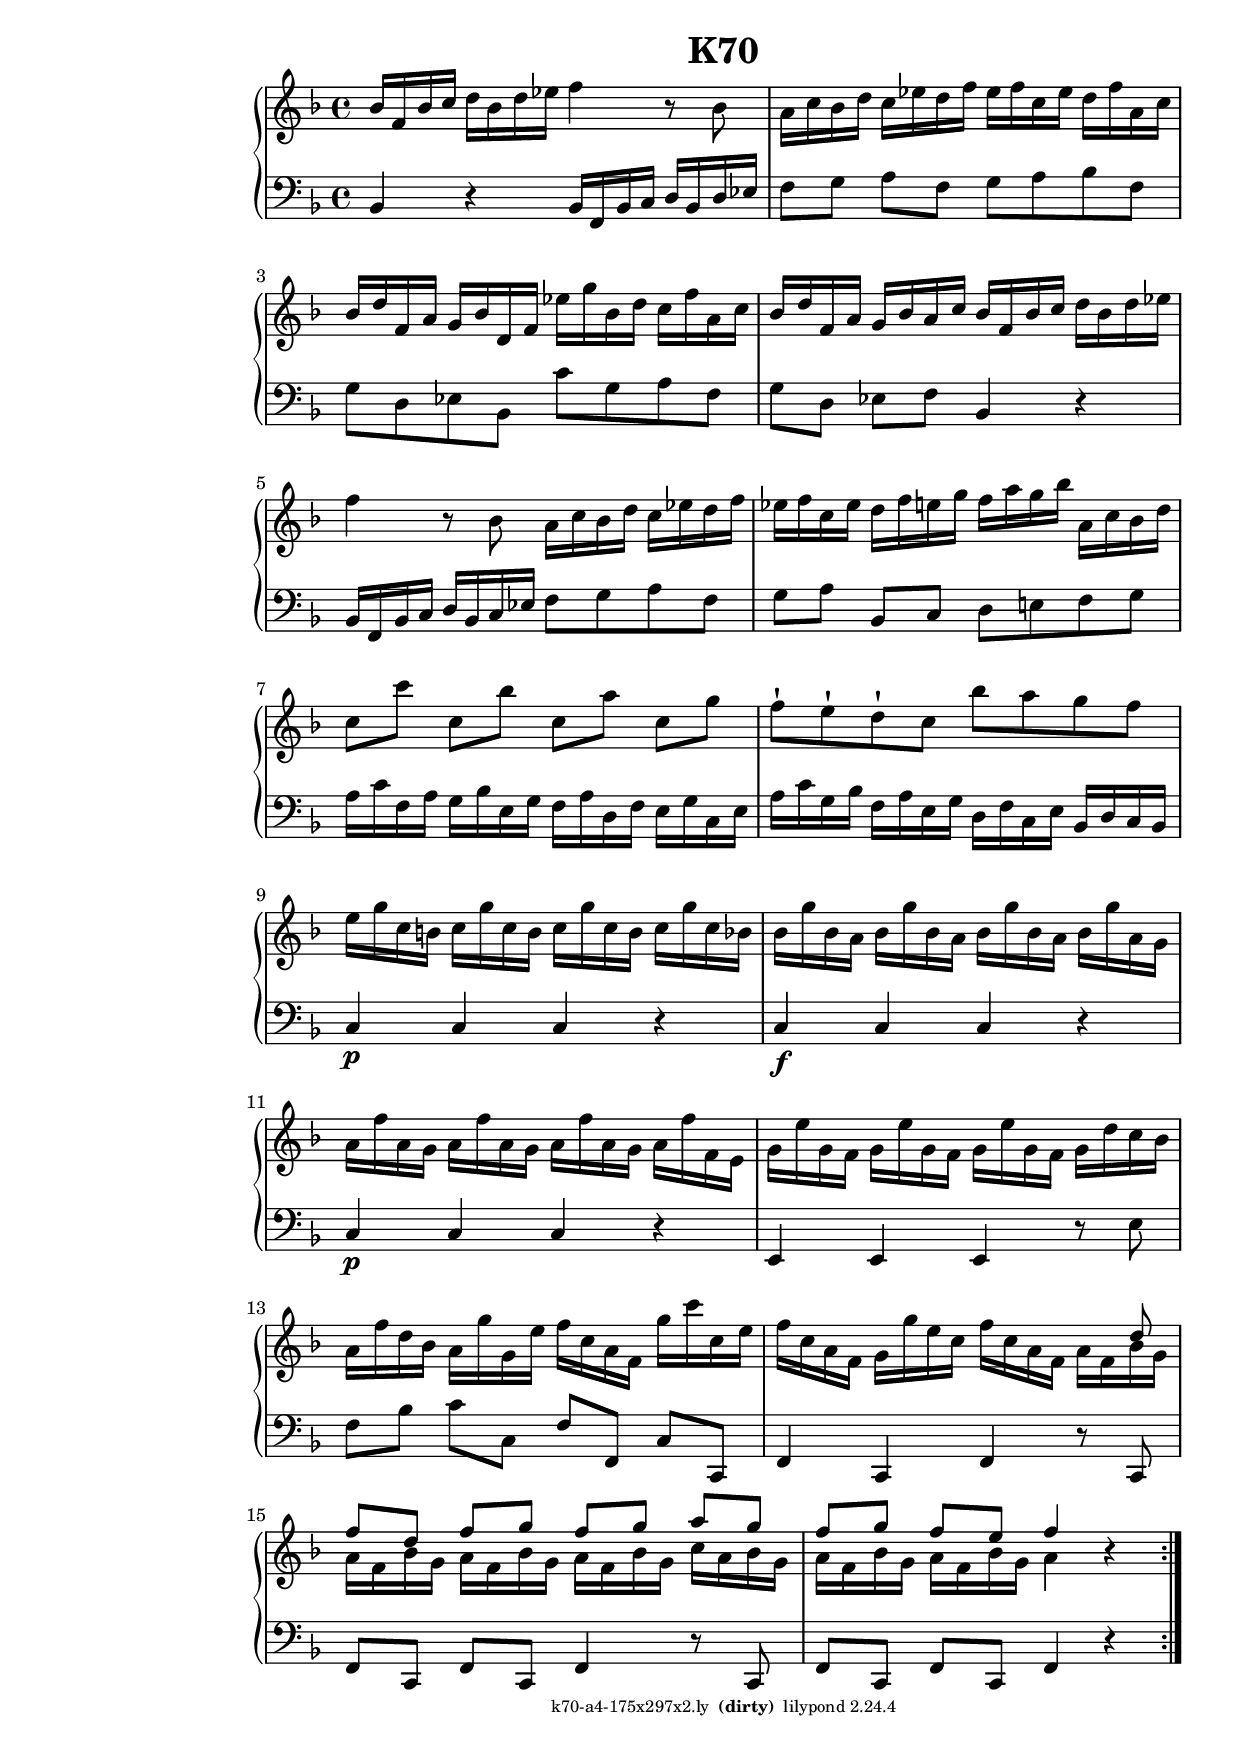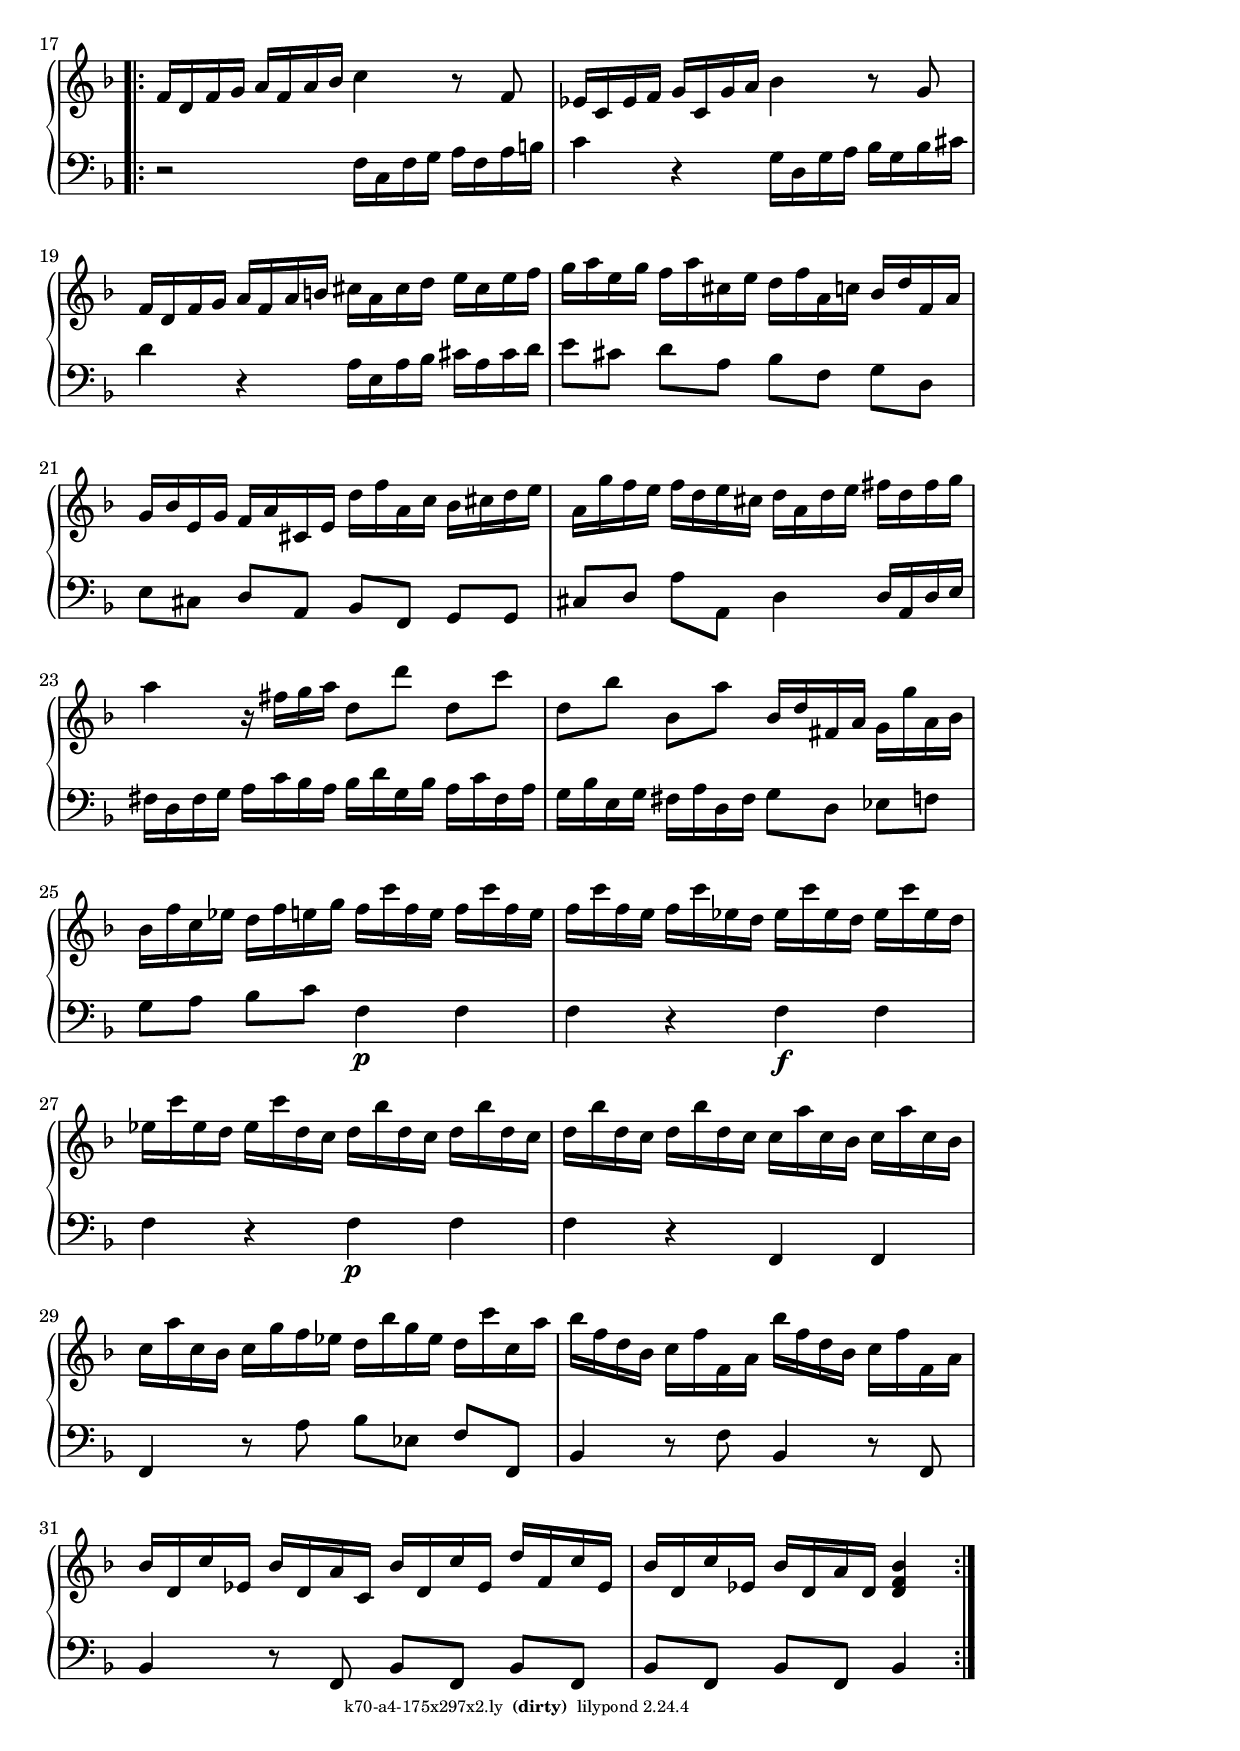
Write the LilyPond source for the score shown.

\version "2.19.20"

\include "../../include/general.ily"
\include "../../include/a4-175x297.ily"

#(set-global-staff-size 20)

breaks = {  }
\version "2.18.2"

\header {
  title = "K70"
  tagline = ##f
}

global = {
  \key f \major
  \time 4/4
}

cstl=\change Staff="left"
cstr=\change Staff="right"

right = \relative c'' {
  \global

  \repeat volta 2 {
    bes16 f bes c d bes d ees f4 r8 bes,
    a16 c bes d c ees d f ees f c ees d f a, c

    bes d f, a g bes d, f ees' g bes, d c f a, c
    bes d f, a g bes a c bes f bes c d bes d ees

    f4 r8 bes, a16 c bes d c ees d f
    ees f c ees d f e g f a g bes a, c bes d

    c8[ c'] c,[ bes'] c,[ a'] c,[ g']
    f-! e-! d-! c bes' a g f

    e16 g c, b c g' c, b c g' c, b c g' c, bes
    bes g' bes, a bes g' bes, a bes g' bes, a bes g' a, g
    a f' a, g a f' a, g a f' a, g \stemDown a f' f, e

    g e' g, f g e' g, f g e' g, \stemNeutral f g d' c bes
    a f' d bes a g' g, e' f c a f g' c c, e

    f c a f g g' e c f c a f <<{ s8 d' } \\ { a16 f bes g }>>
    <<{ f'8[ d] f[ g] f[ g] a[ g] } \\ { a,16 f bes g a f bes g a f bes g c a bes g }>>
    <<{ f'8[ g] f[ e] f4 } \\ { a,16 f bes g a f bes g a4 }>> r4
  }
  
  \repeat volta 2 {
    f16 d f g a f a bes c4 r8 f,
    ees16 c ees f g c, g' a bes4 r8 g
    f16 d f g a f a b cis a cis d e cis e f

    g a e g f a cis, e d f a, c bes d f, a
    g bes e, g f a cis, e d' f a, c bes cis d e

    a, g' f e f d e cis d a d e fis d fis g
    a4 r16 fis g a d,8[ d'] d,[ c'] 
    d,[ bes'] bes,[ a'] bes,16 d fis, a g g' a, bes

    bes f' c ees d f e g f c' f, e f c' f, e
    f c' f, e f c' ees, d ees c' ees, d ees c' ees, d

    ees c' ees, d ees c' d, c d bes' d, c d bes' d, c
    d bes' d, c d bes' d, c c a' c, bes c a' c, bes

    c a' c, bes c g' f ees d bes' g ees d c' c, a'
    bes f d bes c f f, a bes' f d bes c f f, a
    
    bes d, c' ees, bes' d, a' c, bes' d, c' ees, d' f, c' ees,
    bes' d, c' ees, bes' d, a' d, <d f bes>4
  }
}
 
left = \relative c {
  \global

  \repeat volta 2 {
    bes4 r bes16 f bes c d bes d ees
    f8[ g] a f g a bes f

    g d ees bes c' g a f
    g[ d] ees[ f] bes,4 r

    bes16 f bes c d bes c ees f8 g a f
    g[ a] bes,[ c]

    d e! f g
    a16 c f, a g bes e, g f a d, f e g c, e
    a c g bes f a e g d f c e bes d c bes

    c4-\p c c r
    c-\f c c r
    c-\p c c r

    e, e e r8 e'
    f[ bes] c[ c,] f[ f,] c'[ c,]

    f4 c f r8 c
    f[ c] f[ c] f4 r8 c
    f[ c] f[ c] f4 r
  }

  \repeat volta 2 {
    r2 f'16 c f g a f a b
    c4 r g16 d g a bes g bes cis
    d4 r a16 e a bes cis a cis d

    e8[ cis] d[ a] bes[ f] g[ d]
    e[ cis] d[ a] bes[ f] g[ g]

    cis[ d] a'[ a,] d4 d16 a d e
    fis d fis g a c bes a bes d g, bes a c fis, a
    g bes e, g fis a d, fis g8[ d] ees[ f]

    g[ a] bes[ c] f,4-\p f
    f r f-\f f

    f r f-\p f
    f r f, f

    f r8 a' bes[ ees,] f[ f,]
    bes4 r8 f' bes,4 r8 f

    bes4 r8 f bes[ f] bes[ f]
    bes[ f] bes[ f] bes4
  }
}

\score {
  \new PianoStaff <<
    \new Staff = "right" {
      << 
        \breaks
        \right
      >>
    }
    \new Staff = "left" { 
      <<
        \breaks
        \clef bass \left 
      >>
    }
  >>
  \layout { indent = 0 }
}

